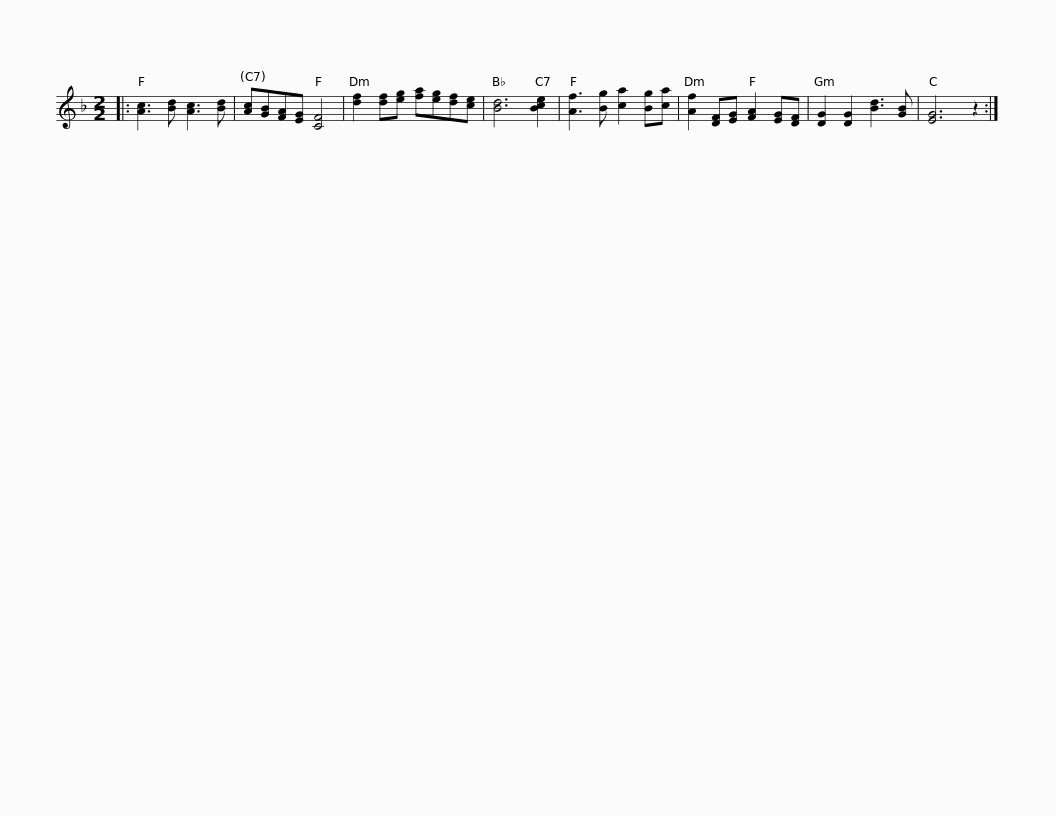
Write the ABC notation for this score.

X:1
L:1/8
M:2/2
I:linebreak $
K:F
V:1 treble
V:1
|: [Ac]3 [Bd] [Ac]3 [Bd] | [Ac][GB][FA][EG] [CF]4 | [df]2 [df][eg] [fa][eg][df][ce] | [Bd]6 [Bce]2 | [Af]3 [Bg] [ca]2 [Bg][ca] | %5
 [Af]2 [DF][EG] [FA]2 [EG][DF] | [DG]2 [DG]2 [Bd]3 [GB] |$ [EG]6 z2 :| %8
